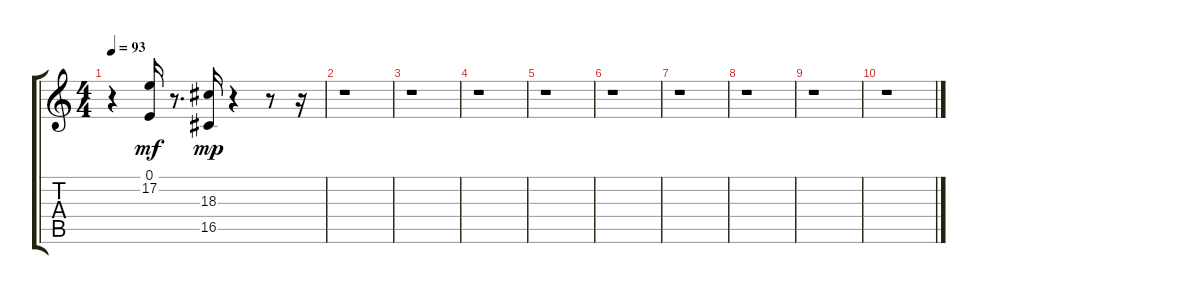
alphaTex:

\track "" {instrument stringensemble1}
\staff {score tabs}
\tuning (E4 B3 G3 D3 A2 E2) {hide}
\ts (4 4)
\tempo 93
\clef g2
\ks c
r.4{dy fff} (0.1 17.2).16{dy mf} r.8{d} (18.3 16.5).16{dy mp} r.4 r.8 r.16 |
r.1 |
r.1 |
r.1 |
r.1 |
r.1 |
r.1 |
r.1 |
r.1 |
r.1
